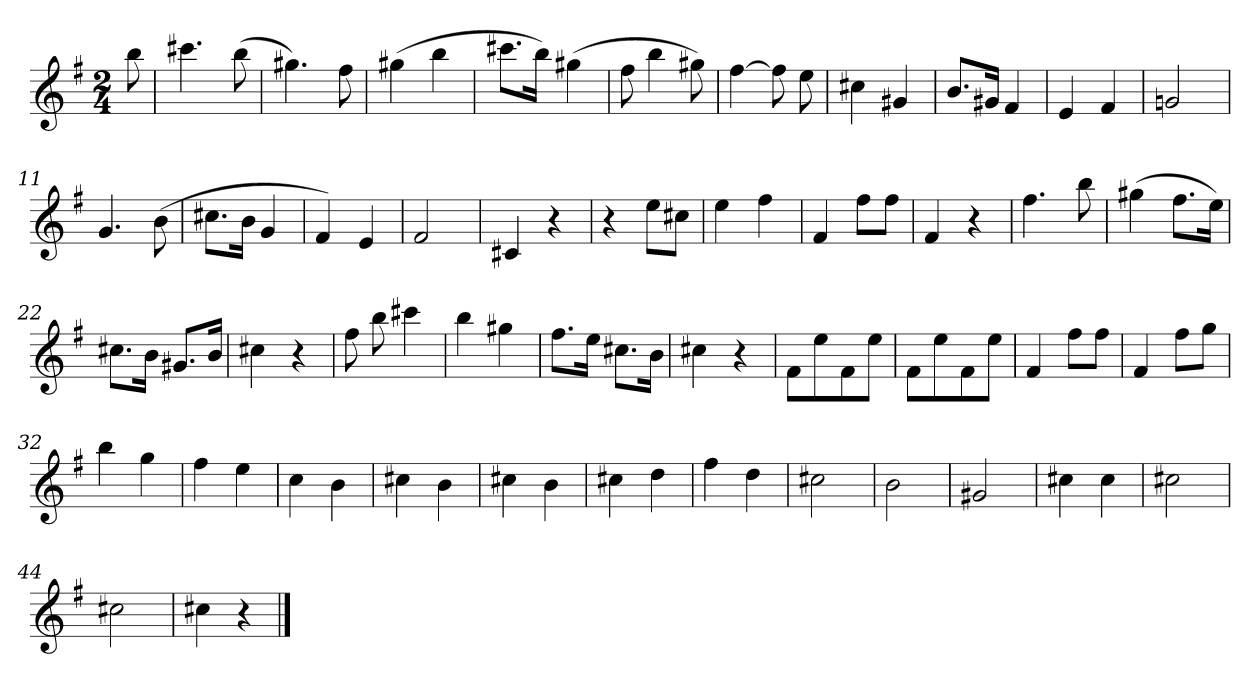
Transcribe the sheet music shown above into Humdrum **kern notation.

**kern
*part1
*staff1
*clefG2
*k[f#]
*G:
*M2/4
=
8bb
=1
4.ccc#X
(8bb
=2
4.gg#X)
8ff#
=3
(4gg#X
4bb
=4
8.ccc#XL
16bbJk)
(4gg#X
=5
8ff#
4bb
8gg#X)
=6
[4ff#
8ff#]
8ee
=7
4cc#X
4g#X
=8
8.bL
16g#XJk
4f#
=9
4e
4f#
=10
2gn
=11
4.g
(8b
=12
8.cc#XL
16bJk
4g
=13
4f#)
4e
=14
2f#
=15
4c#X
4r
=16
4r
8eeL
8cc#XJ
=17
4ee
4ff#
=18
4f#
8ff#L
8ff#J
=19
4f#
4r
=20
4.ff#
8bb
=21
(4gg#X
8.ff#L
16eeJk)
=22
8.cc#XL
16bJk
8.g#XL
16bJk
=23
4cc#X
4r
=24
8ff#
8bb
4ccc#X
=25
4bb
4gg#X
=26
8.ff#L
16eeJk
8.cc#XL
16bJk
=27
4cc#X
4r
=28
8f#L
8ee
8f#
8eeJ
=29
8f#L
8ee
8f#
8eeJ
=30
4f#
8ff#L
8ff#J
=31
4f#
8ff#L
8ggJ
=32
4bb
4gg
=33
4ff#
4ee
=34
4cc
4b
=35
4cc#X
4b
=36
4cc#X
4b
=37
4cc#X
4dd
=38
4ff#
4dd
=39
2cc#X
=40
2b
=41
2g#X
=42
4cc#X
4cc#
=43
2cc#X
=44
2cc#X
=45
4cc#X
4r
==
*-
